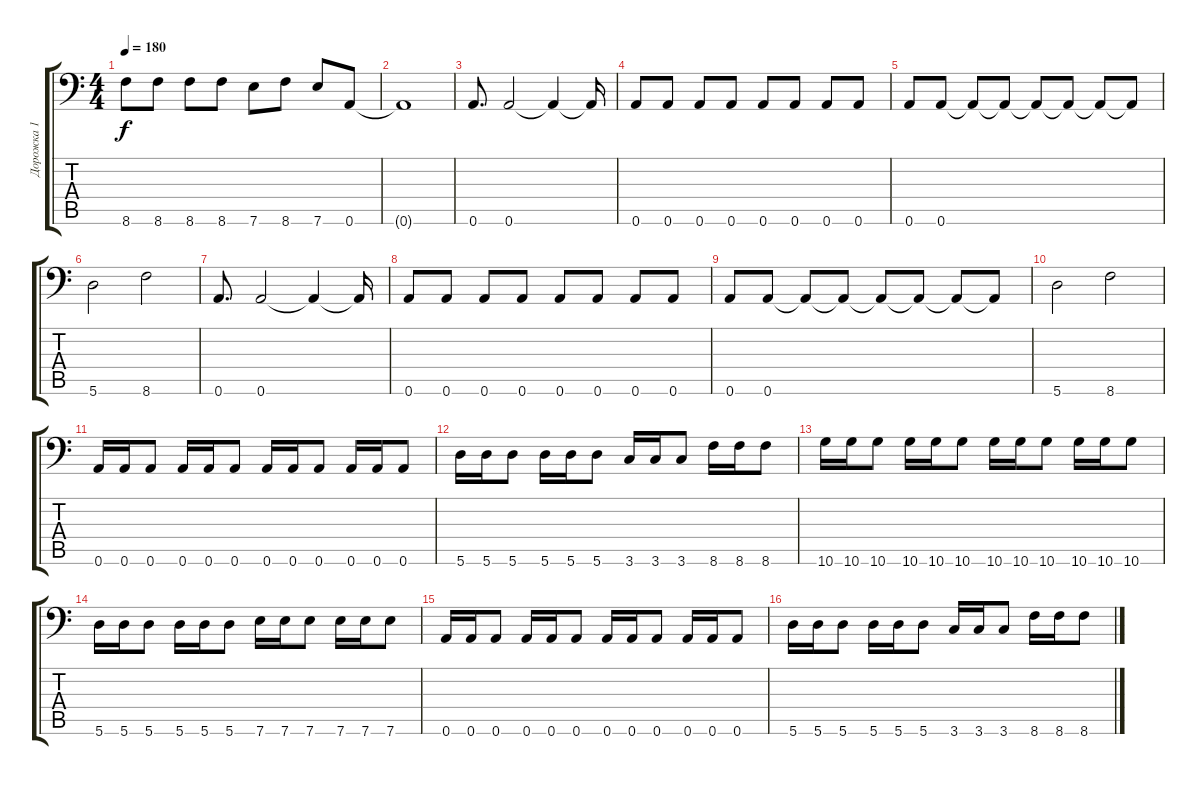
\track ("Дорожка 1" "Дорожка 1") {instrument distortionguitar}
\staff {score tabs}
\tuning (B3 Gb3 D3 A2 E2 A1) {hide}
\ts (4 4)
\tempo 180
\clef f4
\ks c
8.6{t}.8{dy f} 8.6.8 8.6.8 8.6.8 7.6.8 8.6.8 7.6.8 0.6.8 |
0.6{t}.1 |
0.6.8{d} 0.6.2 0.6{t}.4 0.6{t}.16 |
0.6.8 0.6.8 0.6.8 0.6.8 0.6.8 0.6.8 0.6.8 0.6.8 |
0.6.8 0.6.8 0.6{t}.8 0.6{t}.8 0.6{t}.8 0.6{t}.8 0.6{t}.8 0.6{t}.8 |
5.6.2 8.6.2 |
0.6.8{d} 0.6.2 0.6{t}.4 0.6{t}.16 |
0.6.8 0.6.8 0.6.8 0.6.8 0.6.8 0.6.8 0.6.8 0.6.8 |
0.6.8 0.6.8 0.6{t}.8 0.6{t}.8 0.6{t}.8 0.6{t}.8 0.6{t}.8 0.6{t}.8 |
5.6.2 8.6.2 |
0.6.16 0.6.16 0.6.8 0.6.16 0.6.16 0.6.8 0.6.16 0.6.16 0.6.8 0.6.16 0.6.16 0.6.8 |
5.6.16 5.6.16 5.6.8 5.6.16 5.6.16 5.6.8 3.6.16 3.6.16 3.6.8 8.6.16 8.6.16 8.6.8 |
10.6.16 10.6.16 10.6.8 10.6.16 10.6.16 10.6.8 10.6.16 10.6.16 10.6.8 10.6.16 10.6.16 10.6.8 |
5.6.16 5.6.16 5.6.8 5.6.16 5.6.16 5.6.8 7.6.16 7.6.16 7.6.8 7.6.16 7.6.16 7.6.8 |
0.6.16 0.6.16 0.6.8 0.6.16 0.6.16 0.6.8 0.6.16 0.6.16 0.6.8 0.6.16 0.6.16 0.6.8 |
5.6.16 5.6.16 5.6.8 5.6.16 5.6.16 5.6.8 3.6.16 3.6.16 3.6.8 8.6.16 8.6.16 8.6.8
